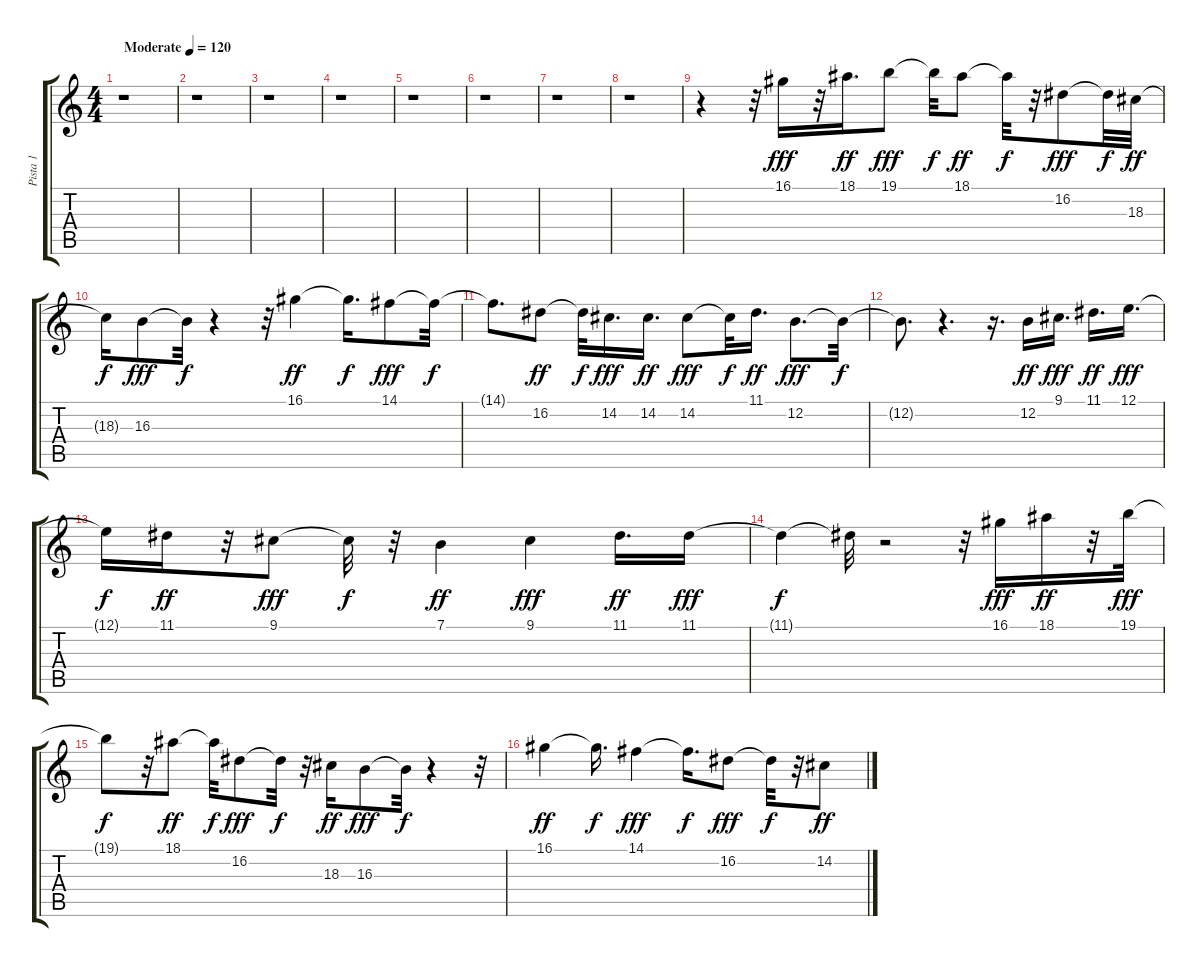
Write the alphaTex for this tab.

\track ("Pista 1" "Pista 1") {instrument panflute}
\staff {score tabs}
\tuning (E4 B3 G3 D3 A2 E2) {hide}
\ts (4 4)
\tempo (120 "Moderate")
\clef g2
\ks c
r.1{dy fff instrument panflute} |
r.1 |
r.1 |
r.1 |
r.1 |
r.1 |
r.1 |
r.1 |
r.4 r.32 16.1.16 r.32 18.1.16{d dy ff} 19.1.8{dy fff} 19.1{t}.32{dy f} 18.1.8{dy ff} 18.1{t}.32{dy f} r.32 16.2.8{dy fff} 16.2{t}.32{dy f} 18.3.32{dy ff} |
18.3{t}.16{dy f} 16.3.8{dy fff} 16.3{t}.32{dy f} r.4 r.32 16.1.4{dy ff} 16.1{t}.16{d dy f} 14.1.8{dy fff} 14.1{t}.32{dy f} |
14.1{t}.8{d} 16.2.8{dy ff} 16.2{t}.32{dy f} 14.2.16{d dy fff} 14.2.16{d dy ff} 14.2.8{dy fff} 14.2{t}.32{dy f} 11.1.16{d dy ff} 12.2.8{d dy fff} 12.2{t}.32{dy f} |
12.2{t}.8{d} r.4{d} r.16{d} 12.2.16{dy ff} 9.1.16{d dy fff} 11.1.16{d dy ff} 12.1.16{d dy fff} |
12.1{t}.16{dy f} 11.1.16{dy ff} r.32 9.1.8{dy fff} 9.1{t}.32{dy f} r.32 7.1.4{dy ff} 9.1.4{dy fff} 11.1.16{d dy ff} 11.1.16{dy fff} |
11.1{t}.4{dy f} 11.1{t}.32 r.2 r.32 16.1.16{dy fff} 18.1.16{dy ff} r.32 19.1.32{dy fff} |
19.1{t}.8{dy f} r.32 18.1.8{dy ff} 18.1{t}.32{dy f} 16.2.8{dy fff} 16.2{t}.32{dy f} r.32 18.3.16{dy ff} 16.3.8{dy fff} 16.3{t}.32{dy f} r.4 r.32 |
16.1.4{dy ff} 16.1{t}.16{d dy f} 14.1.4{dy fff} 14.1{t}.16{d dy f} 16.2.8{dy fff} 16.2{t}.32{dy f} r.32 14.2.8{dy ff}
